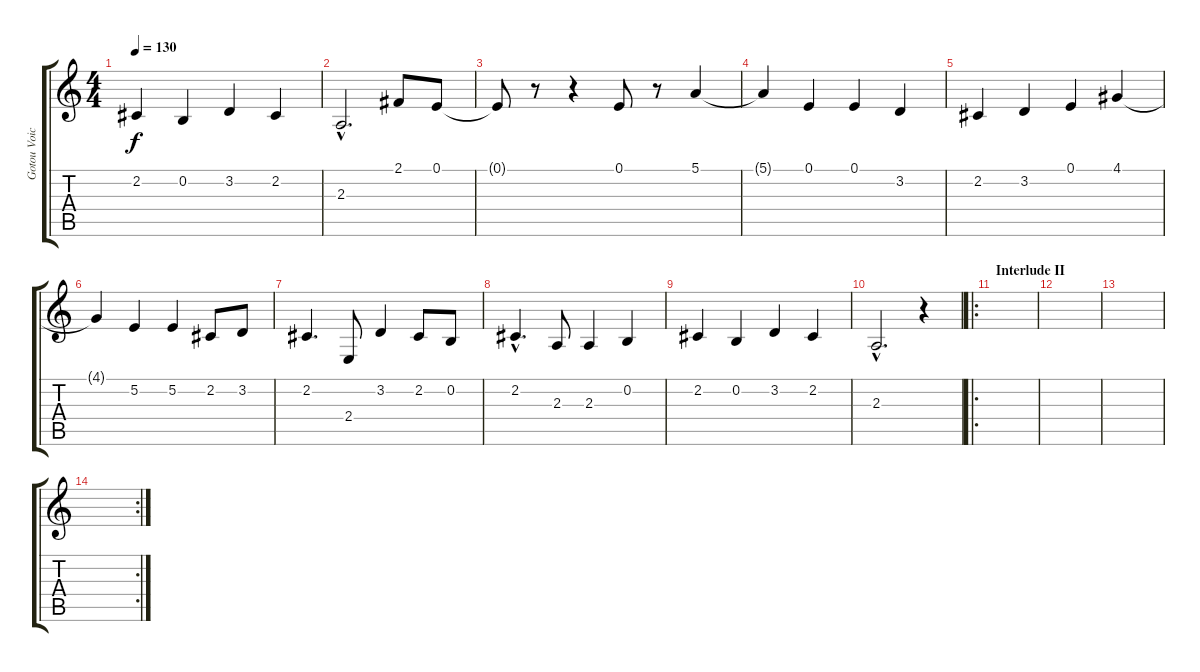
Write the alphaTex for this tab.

\track ("Gotou Voice" "Gotou Voic") {instrument flute}
\staff {score tabs}
\tuning (E4 B3 G3 D3 A2 E2) {hide}
\ts (4 4)
\tempo 130
\clef g2
\ks c
2.2.4{dy f} 0.2.4 3.2.4 2.2.4 |
2.3{hac}.2{d} 2.1.8 0.1.8 |
0.1{t}.8 r.8 r.4 0.1.8 r.8 5.1.4 |
5.1{t}.4 0.1.4 0.1.4 3.2.4 |
2.2.4 3.2.4 0.1.4 4.1.4 |
4.1{t}.4 5.2.4 5.2.4 2.2.8 3.2.8 |
2.2.4{d} 2.4.8 3.2.4 2.2.8 0.2.8 |
2.2{hac}.4{d} 2.3.8 2.3.4 0.2.4 |
2.2.4 0.2.4 3.2.4 2.2.4 |
2.3{hac}.2{d} r.4 |
\ro
\section ("" "Interlude II")
|
|
|
\rc 2
